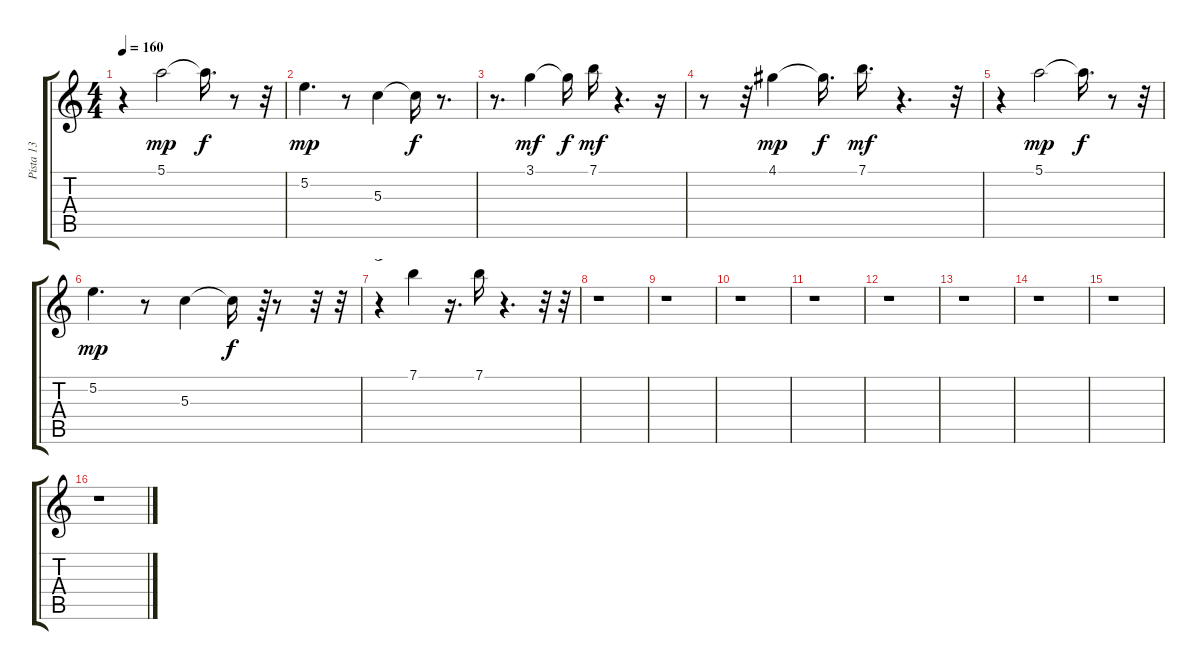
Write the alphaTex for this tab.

\track ("Pista 13" "Pista 13") {instrument electricguitarjazz}
\staff {score tabs}
\tuning (E4 B3 G3 D3 A2 E2) {hide}
\ts (4 4)
\tempo 160
\clef g2
\ks c
r.4{dy mp} 5.1.2 5.1{t}.16{d dy f} r.8 r.32 |
5.2.4{d dy mp} r.8 5.3.4 5.3{t}.16{dy f} r.8{d} |
r.8{d} 3.1.4{dy mf} 3.1{t}.16{dy f} 7.1.16{dy mf} r.4{d} r.16 |
r.8 r.32 4.1.4{dy mp} 4.1{t}.16{d dy f} 7.1.16{d dy mf} r.4{d} r.32 |
r.4 5.1.2{dy mp} 5.1{t}.16{d dy f} r.8 r.32 |
5.2.4{d dy mp} r.8 5.3.4 5.3{t}.16{dy f} r.64{tu (3 2)} r.8 r.32 r.32{tu (3 2)} |
r.4{tu (3 2)} 7.1.4 r.16{d} 7.1.16 r.4{d} r.32 r.32{tu (3 2)} |
r.1 |
r.1 |
r.1 |
r.1 |
r.1 |
r.1 |
r.1 |
r.1 |
r.1
